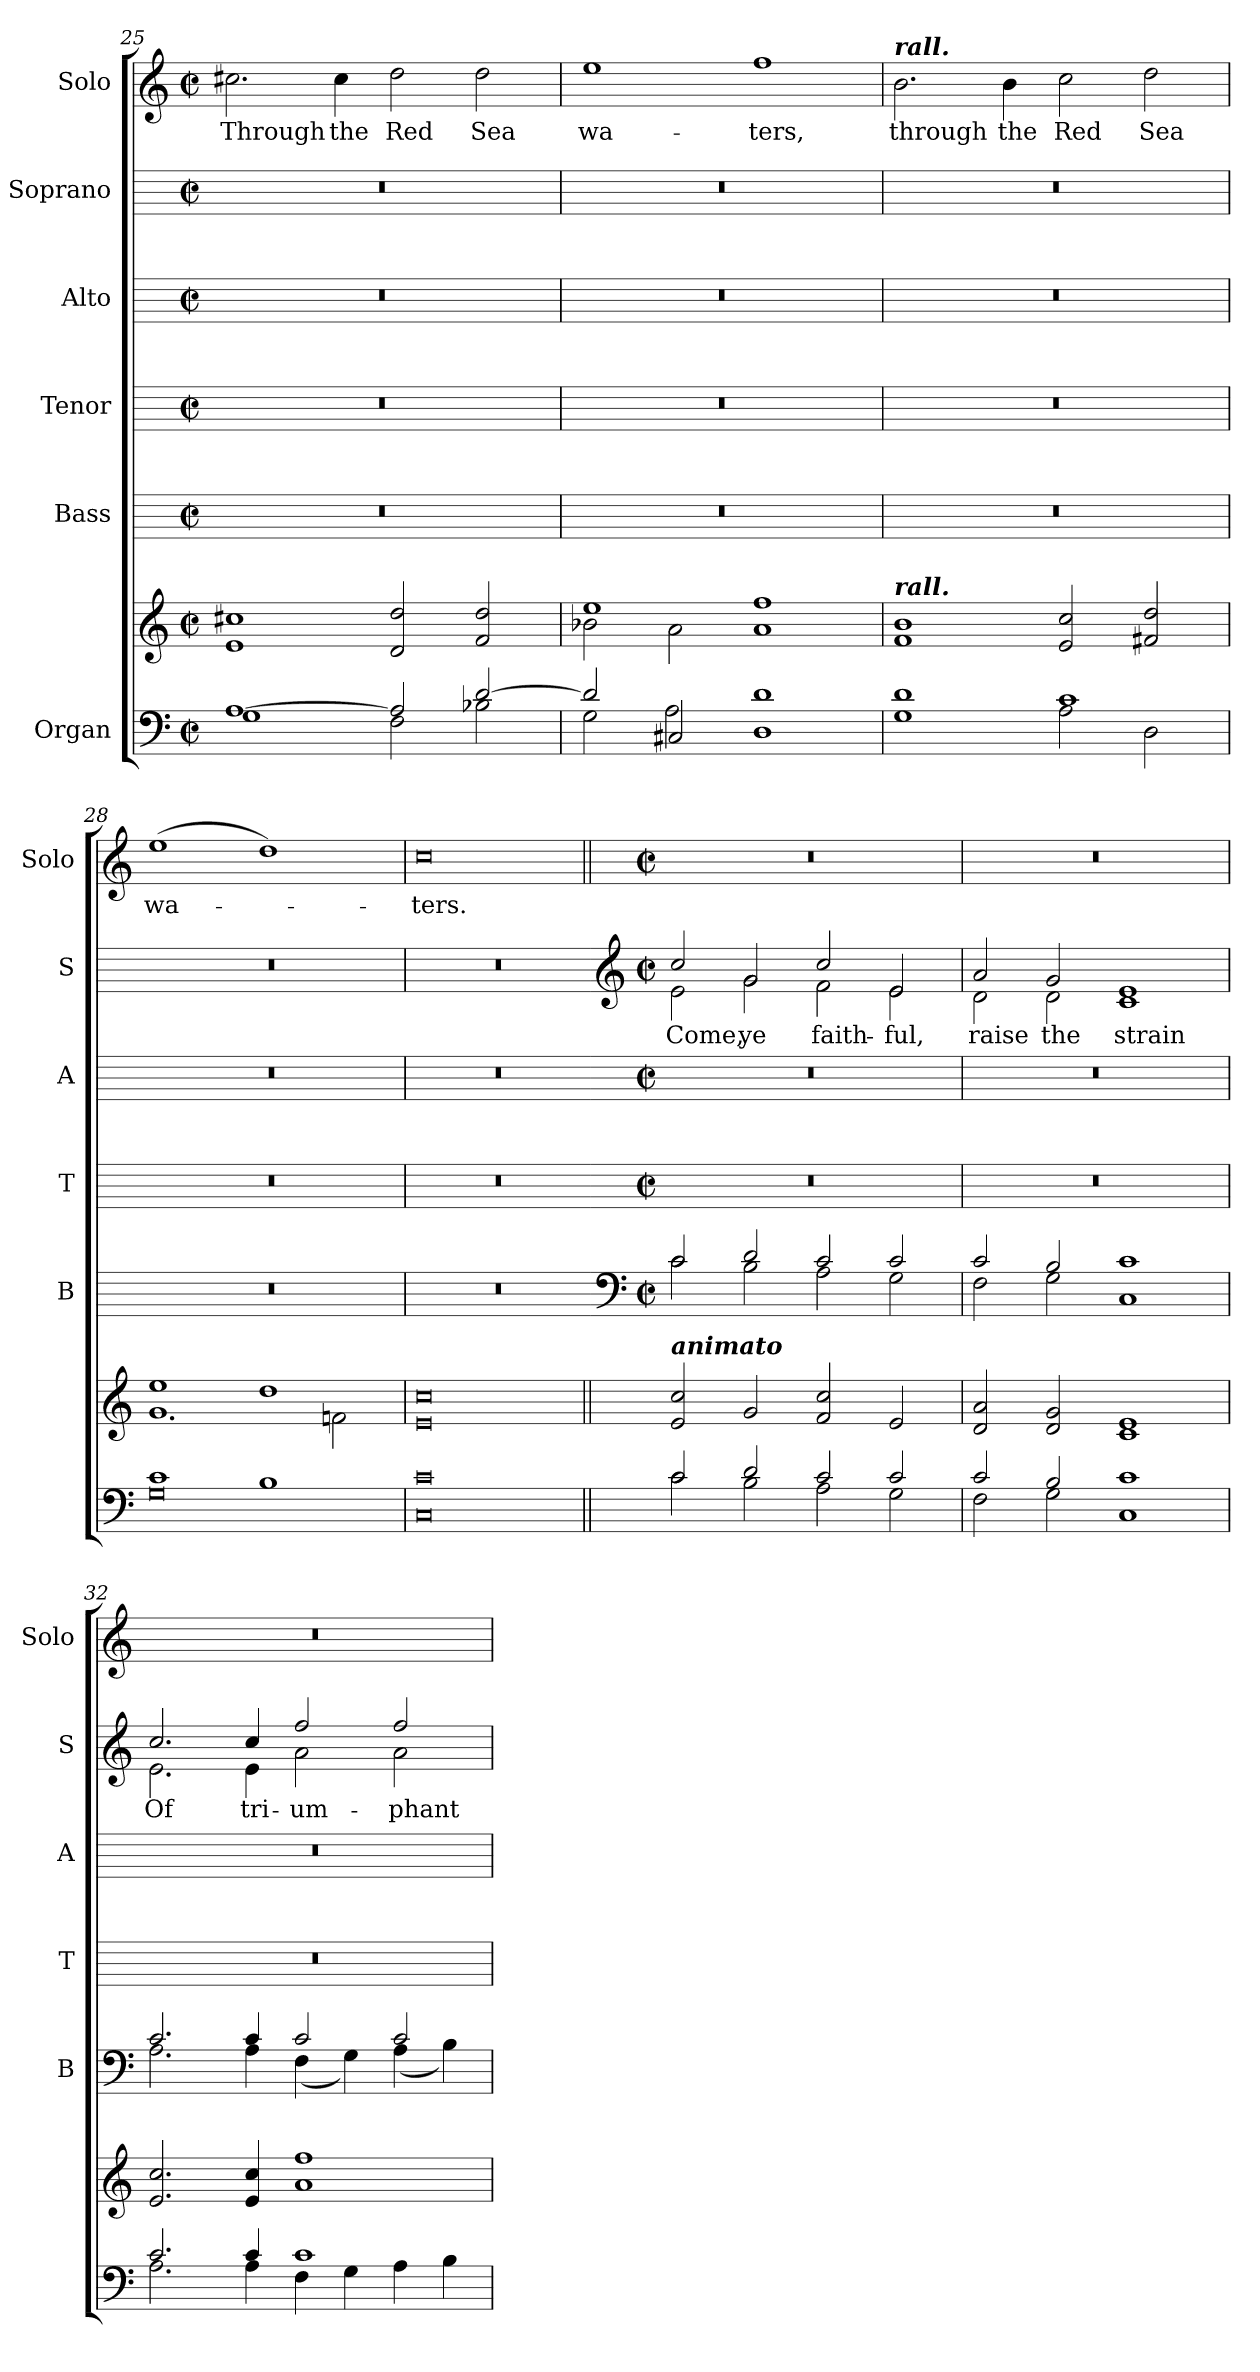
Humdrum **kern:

**kern	**kern	**kern	**kern	**kern	**kern	**text	**kern	**text
*part6	*part6	*part5	*part4	*part3	*part2	*part2	*part1	*part1
*staff7	*staff6	*staff5	*staff4	*staff3	*staff2	*staff2	*staff1	*staff1
*I"Organ	*	*I"Bass	*I"Tenor	*I"Alto	*I"Soprano	*	*I"Solo	*
*	*	*I'B	*I'T	*I'A	*I'S	*	*I'Solo	*
*clefF4	*clefG2	*	*	*	*	*	*clefG2	*
*k[]	*k[]	*	*	*	*	*	*k[]	*
*C:	*C:	*	*	*	*	*	*C:	*
*M4/2	*M4/2	*M4/2	*M4/2	*M4/2	*M4/2	*	*M4/2	*
*met(c|)	*met(c|)	*met(c|)	*met(c|)	*met(c|)	*met(c|)	*	*met(c|)	*
=25	=25	=25	=25	=25	=25	=25	=25	=25
*^	*^	*	*	*	*	*	*	*
!	!	!	!	!	!	!	!	!	!	!LO:LY:b
[1A/	1G\	1e 1cc#X	0ryy	0r	0r	0r	0r	.	2.cc#X	Through
!	!	!	!	!	!	!	!	!	!	!LO:LY:b
.	.	.	.	.	.	.	.	.	4cc#	the
!	!	!	!	!	!	!	!	!	!	!LO:LY:b
2A/]	2F\	2d 2dd	.	.	.	.	.	.	2dd	Red
!	!	!	!	!	!	!	!	!	!	!LO:LY:b
[2d/	2B-X\	2f 2dd	.	.	.	.	.	.	2dd	Sea
=26	=26	=26	=26	=26	=26	=26	=26	=26	=26	=26
!	!	!	!	!	!	!	!	!	!	!LO:LY:b
2d/]	2G\	1ee	2b-X\	0r	0r	0r	0r	.	1ee	wa-
2C#X/	2A\	.	2a\	.	.	.	.	.	.	.
!	!	!	!	!	!	!	!	!	!	!LO:LY:b
1d/	1D\	1a 1ff	1ryy	.	.	.	.	.	1ff	-ters,
=27	=27	=27	=27	=27	=27	=27	=27	=27	=27	=27
!	!	!	!	!	!	!	!	!	!LO:TX:a:Bi:t=rall.	!
!	!	!LO:TX:a:Bi:t=rall.	!	!	!	!	!	!	!	!
!	!	!	!	!	!	!	!	!	!	!LO:LY:b
1d/	1G\	1f 1b	0ryy	0r	0r	0r	0r	.	2.b	through
!	!	!	!	!	!	!	!	!	!	!LO:LY:b
.	.	.	.	.	.	.	.	.	4b	the
!	!	!	!	!	!	!	!	!	!	!LO:LY:b
1c/	2A\	2e 2cc	.	.	.	.	.	.	2cc	Red
!	!	!	!	!	!	!	!	!	!	!LO:LY:b
.	2D\	2f#X 2dd	.	.	.	.	.	.	2dd	Sea
=28	=28	=28	=28	=28	=28	=28	=28	=28	=28	=28
!	!	!	!	!	!	!	!	!	!	!LO:LY:b
1c/	0G\	1ee	1.g\	0r	0r	0r	0r	.	(>1ee	wa-
1B/	.	1dd	.	.	.	.	.	.	1dd)	.
.	.	.	2fn\	.	.	.	.	.	.	.
=29	=29	=29	=29	=29	=29	=29	=29	=29	=29	=29
!	!	!	!	!	!	!	!	!	!	!LO:LY:b
0c/	0C\	0e 0cc	0ryy	0r	0r	0r	0r	.	0cc	ters.
!!LO:LB:g=z
=30||	=30||	=30||	=30||	=30	=30	=30	=30	=30||	=30||	=30||
*	*	*	*	*clefF4	*	*	*clefG2	*	*	*
*	*	*	*	*k[]	*	*	*k[]	*	*	*
*	*	*	*	*C:	*	*	*C:	*	*	*
*	*	*	*	*M4/2	*M4/2	*M4/2	*M4/2	*	*M4/2	*
*	*	*	*	*met(c|)	*met(c|)	*met(c|)	*met(c|)	*	*met(c|)	*
*	*	*	*	*^	*	*	*	*	*	*
!	!	!	!	!	!	!	!	!LO:TX:a:Bi:t=Chorus animato	!	!	!
!	!	!LO:TX:a:Bi:t=animato	!	!	!	!	!	!	!	!	!
!	!	!	!	!	!	!	!	!	!LO:LY:b	!	!
*	*	*	*	*	*	*	*	*^	*	*	*
2c/	2c	2e 2cc	0ryy	2c/	2c\	0r	0r	2cc/	2e\	Come,	0r	.
!	!	!	!	!	!	!	!	!	!	!LO:LY:b	!	!
2d/	2B	2g	.	2d/	2B\	.	.	2g/	2g\	ye	.	.
!	!	!	!	!	!	!	!	!	!	!LO:LY:b	!	!
2c/	2A	2f 2cc	.	2c/	2A\	.	.	2cc/	2f\	faith-	.	.
!	!	!	!	!	!	!	!	!	!	!LO:LY:b	!	!
2c/	2G	2e	.	2c/	2G\	.	.	2e/	2e\	-ful,	.	.
=31	=31	=31	=31	=31	=31	=31	=31	=31	=31	=31	=31	=31
!	!	!	!	!	!	!	!	!	!	!LO:LY:b	!	!
2c/	2F	2d 2a	0ryy	2c/	2F\	0r	0r	2a/	2d\	raise	0r	.
!	!	!	!	!	!	!	!	!	!	!LO:LY:b	!	!
2B/	2G	2d 2g	.	2B/	2G\	.	.	2g/	2d\	the	.	.
!	!	!	!	!	!	!	!	!	!	!LO:LY:b	!	!
1c/	1C	1c 1e	.	1c/	1C\	.	.	1e/	1c\	strain	.	.
=32	=32	=32	=32	=32	=32	=32	=32	=32	=32	=32	=32	=32
!	!	!	!	!	!	!	!	!	!	!LO:LY:b	!	!
2.c/	2.A	2.e 2.cc	0ryy	2.c/	2.A\	0r	0r	2.cc/	2.e\	Of	0r	.
!	!	!	!	!	!	!	!	!	!	!LO:LY:b	!	!
4c/	4A	4e 4cc	.	4c/	4A\	.	.	4cc/	4e\	tri-	.	.
!	!	!	!	!	!	!	!	!	!	!LO:LY:b	!	!
1c/	4F	1a 1ff	.	2c/	(<4F\	.	.	2ff/	2a\	-um-	.	.
.	4G	.	.	.	4G\)	.	.	.	.	.	.	.
!	!	!	!	!	!	!	!	!	!	!LO:LY:b	!	!
.	4A	.	.	2c/	(<4A\	.	.	2ff/	2a\	-phant	.	.
.	4B	.	.	.	4B\)	.	.	.	.	.	.	.
*v	*v	*	*	*v	*v	*	*	*v	*v	*	*	*
*	*v	*v	*	*	*	*	*	*	*
=	=	=	=	=	=	=	=	=
*-	*-	*-	*-	*-	*-	*-	*-	*-
